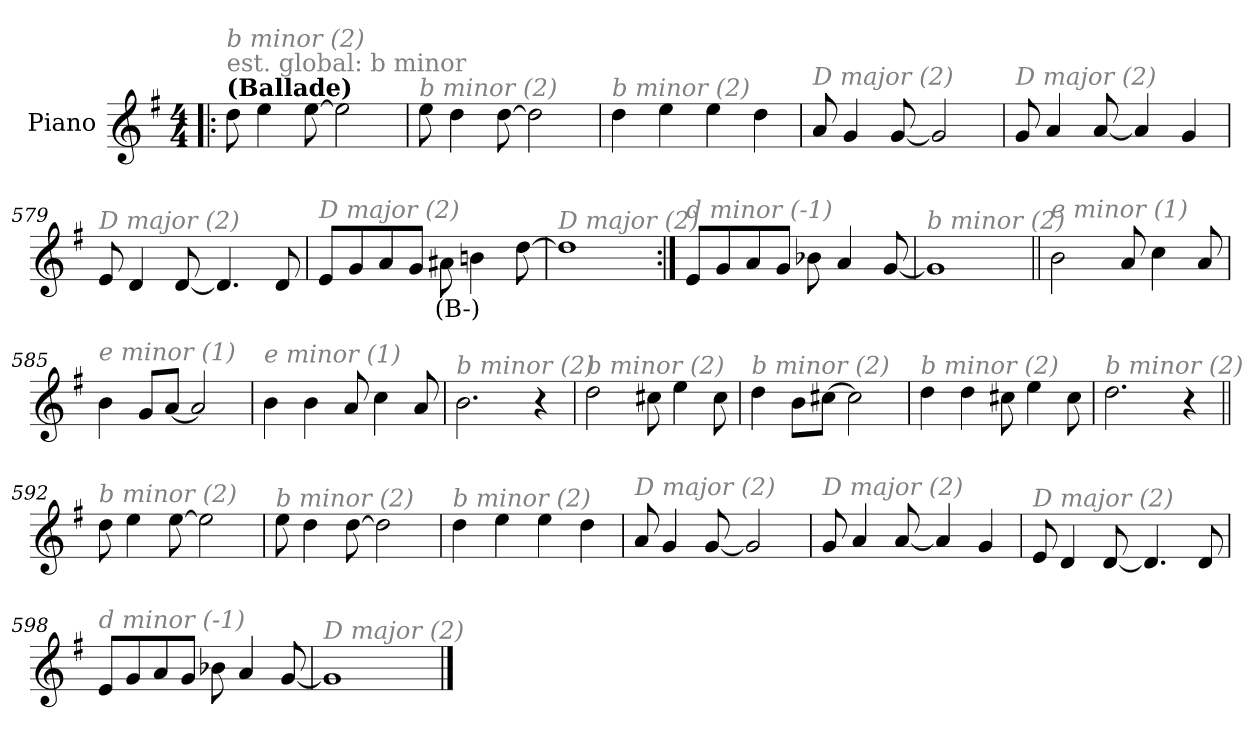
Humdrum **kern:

**kern	**text
*part1	*part1
*staff1	*staff1
*I"Piano	*
*I'Pno.	*
*clefG2	*
*k[f#]	*
*M4/4	*
*MM60	*
=1!|:	=1!|:
!LO:TX:a:B:t=(Ballade)	!
!LO:TX:a:color=#808080:t=est. global&colon; b minor	!
!LO:TX:i:color=#808080:t=b minor (2)	!
8dd\	.
4ee\	.
[8ee\	.
2ee\]	.
=575	=575
!LO:TX:i:color=#808080:t=b minor (2)	!
8ee\	.
4dd\	.
[8dd\	.
2dd\]	.
=576	=576
!LO:TX:i:color=#808080:t=b minor (2)	!
4dd\	.
4ee\	.
4ee\	.
4dd\	.
!!LO:LB:g=z
=577	=577
!LO:TX:i:color=#808080:t=D major (2)	!
8a/	.
4g/	.
[8g/	.
2g/]	.
=578	=578
!LO:TX:i:color=#808080:t=D major (2)	!
8g/	.
4a/	.
[8a/	.
4a/]	.
4g/	.
=579	=579
!LO:TX:i:color=#808080:t=D major (2)	!
8e/	.
4d/	.
[8d/	.
4.d/]	.
8d/	.
!!LO:LB:g=z
=580	=580
!LO:TX:i:color=#808080:t=D major (2)	!
8e/L	.
8g/	.
8a/	.
8g/J	.
8a#Xi\	(B-)
4bn\	.
[8dd\	.
=581	=581
!LO:TX:i:color=#808080:t=D major (2)	!
1dd]	.
=582:|!	=582:|!
!LO:TX:i:color=#808080:t=d minor (-1)	!
8e/L	.
8g/	.
8a/	.
8g/J	.
8b-X\	.
4a/	.
[8g/	.
!!LO:LB:g=z
=583	=583
!LO:TX:i:color=#808080:t=b minor (2)	!
1g]	.
=584||	=584||
!LO:TX:i:color=#808080:t=e minor (1)	!
2b\	.
8a/	.
4cc\	.
8a/	.
=585	=585
!LO:TX:i:color=#808080:t=e minor (1)	!
4b\	.
8g/L	.
[8a/J	.
2a/]	.
!!LO:LB:g=z
=586	=586
!LO:TX:i:color=#808080:t=e minor (1)	!
4b\	.
4b\	.
8a/	.
4cc\	.
8a/	.
=587	=587
!LO:TX:i:color=#808080:t=b minor (2)	!
2.b\	.
4r	.
=588	=588
!LO:TX:i:color=#808080:t=b minor (2)	!
2dd\	.
8cc#X\	.
4ee\	.
8cc#\	.
!!LO:LB:g=z
=589	=589
!LO:TX:i:color=#808080:t=b minor (2)	!
4dd\	.
8b\L	.
[8cc#X\J	.
2cc#\]	.
=590	=590
!LO:TX:i:color=#808080:t=b minor (2)	!
4dd\	.
4dd\	.
8cc#X\	.
4ee\	.
8cc#\	.
=591	=591
!LO:TX:i:color=#808080:t=b minor (2)	!
2.dd\	.
4r	.
=592||	=592||
!LO:TX:i:color=#808080:t=b minor (2)	!
8dd\	.
4ee\	.
[8ee\	.
2ee\]	.
!!LO:LB:g=z
=593	=593
!LO:TX:i:color=#808080:t=b minor (2)	!
8ee\	.
4dd\	.
[8dd\	.
2dd\]	.
=594	=594
!LO:TX:i:color=#808080:t=b minor (2)	!
4dd\	.
4ee\	.
4ee\	.
4dd\	.
=595	=595
!LO:TX:i:color=#808080:t=D major (2)	!
8a/	.
4g/	.
[8g/	.
2g/]	.
=596	=596
!LO:TX:i:color=#808080:t=D major (2)	!
8g/	.
4a/	.
[8a/	.
4a/]	.
4g/	.
!!LO:LB:g=z
=597	=597
!LO:TX:i:color=#808080:t=D major (2)	!
8e/	.
4d/	.
[8d/	.
4.d/]	.
8d/	.
=598	=598
!LO:TX:i:color=#808080:t=d minor (-1)	!
8e/L	.
8g/	.
8a/	.
8g/J	.
8b-X\	.
4a/	.
[8g/	.
=599	=599
!LO:TX:i:color=#808080:t=D major (2)	!
1g]	.
==	==
*-	*-
